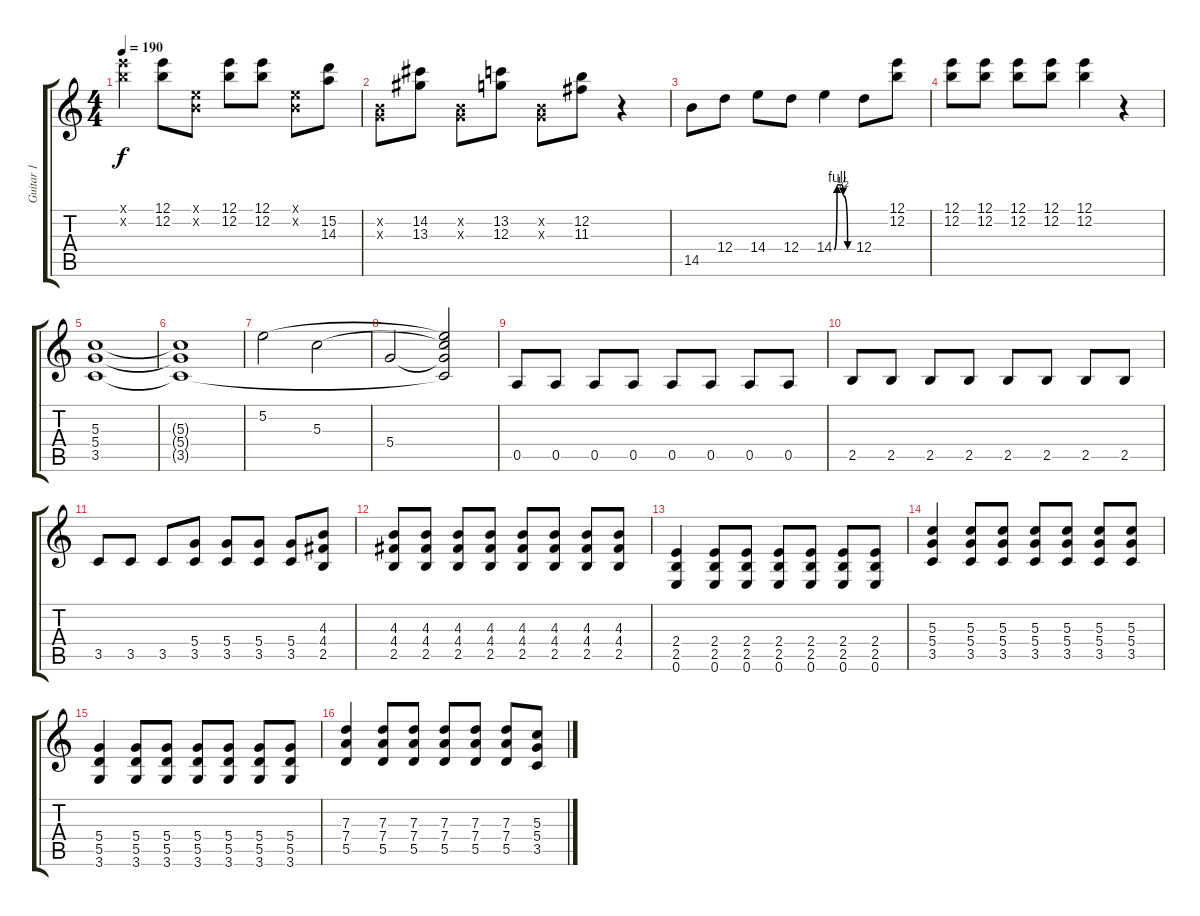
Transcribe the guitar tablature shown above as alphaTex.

\track ("Guitar 1" "Guitar 1") {instrument overdrivenguitar}
\staff {score tabs}
\tuning (E4 B3 G3 D3 A2 E2) {hide}
\ts (4 4)
\tempo 190
\clef g2
\ks c
(12.1{x} 12.2{x}).4{dy f} (12.1 12.2).8 (0.1{x} 0.2{x}).8 (12.1 12.2).8 (12.1 12.2).8 (0.1{x} 0.2{x}).8 (15.2 14.3).8 |
(0.2{x} 0.3{x}).8 (14.2 13.3).8 (0.2{x} 0.3{x}).8 (13.2 12.3).8 (0.2{x} 0.3{x}).8 (12.2 11.3).8 r.4 |
14.5.8 12.4.8 14.4.8 12.4.8 14.4{be (custom 0 0 10 4 20 4 25 4 30 2 45 0 60 0)}.4 12.4.8 (12.1 12.2).8 |
(12.1 12.2).8 (12.1 12.2).8 (12.1 12.2).8 (12.1 12.2).8 (12.1 12.2).4 r.4 |
(5.3 5.4 3.5).1 |
(5.3{t} 5.4{t} 3.5{t}).1 |
5.2.2 5.3.2 |
5.4.2 (5.2{t} 5.3{t} 5.4{t} 3.5{t}).2 |
0.5.8 0.5.8 0.5.8 0.5.8 0.5.8 0.5.8 0.5.8 0.5.8 |
2.5.8 2.5.8 2.5.8 2.5.8 2.5.8 2.5.8 2.5.8 2.5.8 |
3.5.8 3.5.8 3.5.8 (5.4 3.5).8 (5.4 3.5).8 (5.4 3.5).8 (5.4 3.5).8 (4.3 4.4 2.5).8 |
(4.3 4.4 2.5).8 (4.3 4.4 2.5).8 (4.3 4.4 2.5).8 (4.3 4.4 2.5).8 (4.3 4.4 2.5).8 (4.3 4.4 2.5).8 (4.3 4.4 2.5).8 (4.3 4.4 2.5).8 |
(2.4 2.5 0.6).4 (2.4 2.5 0.6).8 (2.4 2.5 0.6).8 (2.4 2.5 0.6).8 (2.4 2.5 0.6).8 (2.4 2.5 0.6).8 (2.4 2.5 0.6).8 |
(5.3 5.4 3.5).4 (5.3 5.4 3.5).8 (5.3 5.4 3.5).8 (5.3 5.4 3.5).8 (5.3 5.4 3.5).8 (5.3 5.4 3.5).8 (5.3 5.4 3.5).8 |
(5.4 5.5 3.6).4 (5.4 5.5 3.6).8 (5.4 5.5 3.6).8 (5.4 5.5 3.6).8 (5.4 5.5 3.6).8 (5.4 5.5 3.6).8 (5.4 5.5 3.6).8 |
(7.3 7.4 5.5).4 (7.3 7.4 5.5).8 (7.3 7.4 5.5).8 (7.3 7.4 5.5).8 (7.3 7.4 5.5).8 (7.3 7.4 5.5).8 (5.3 5.4 3.5).8
